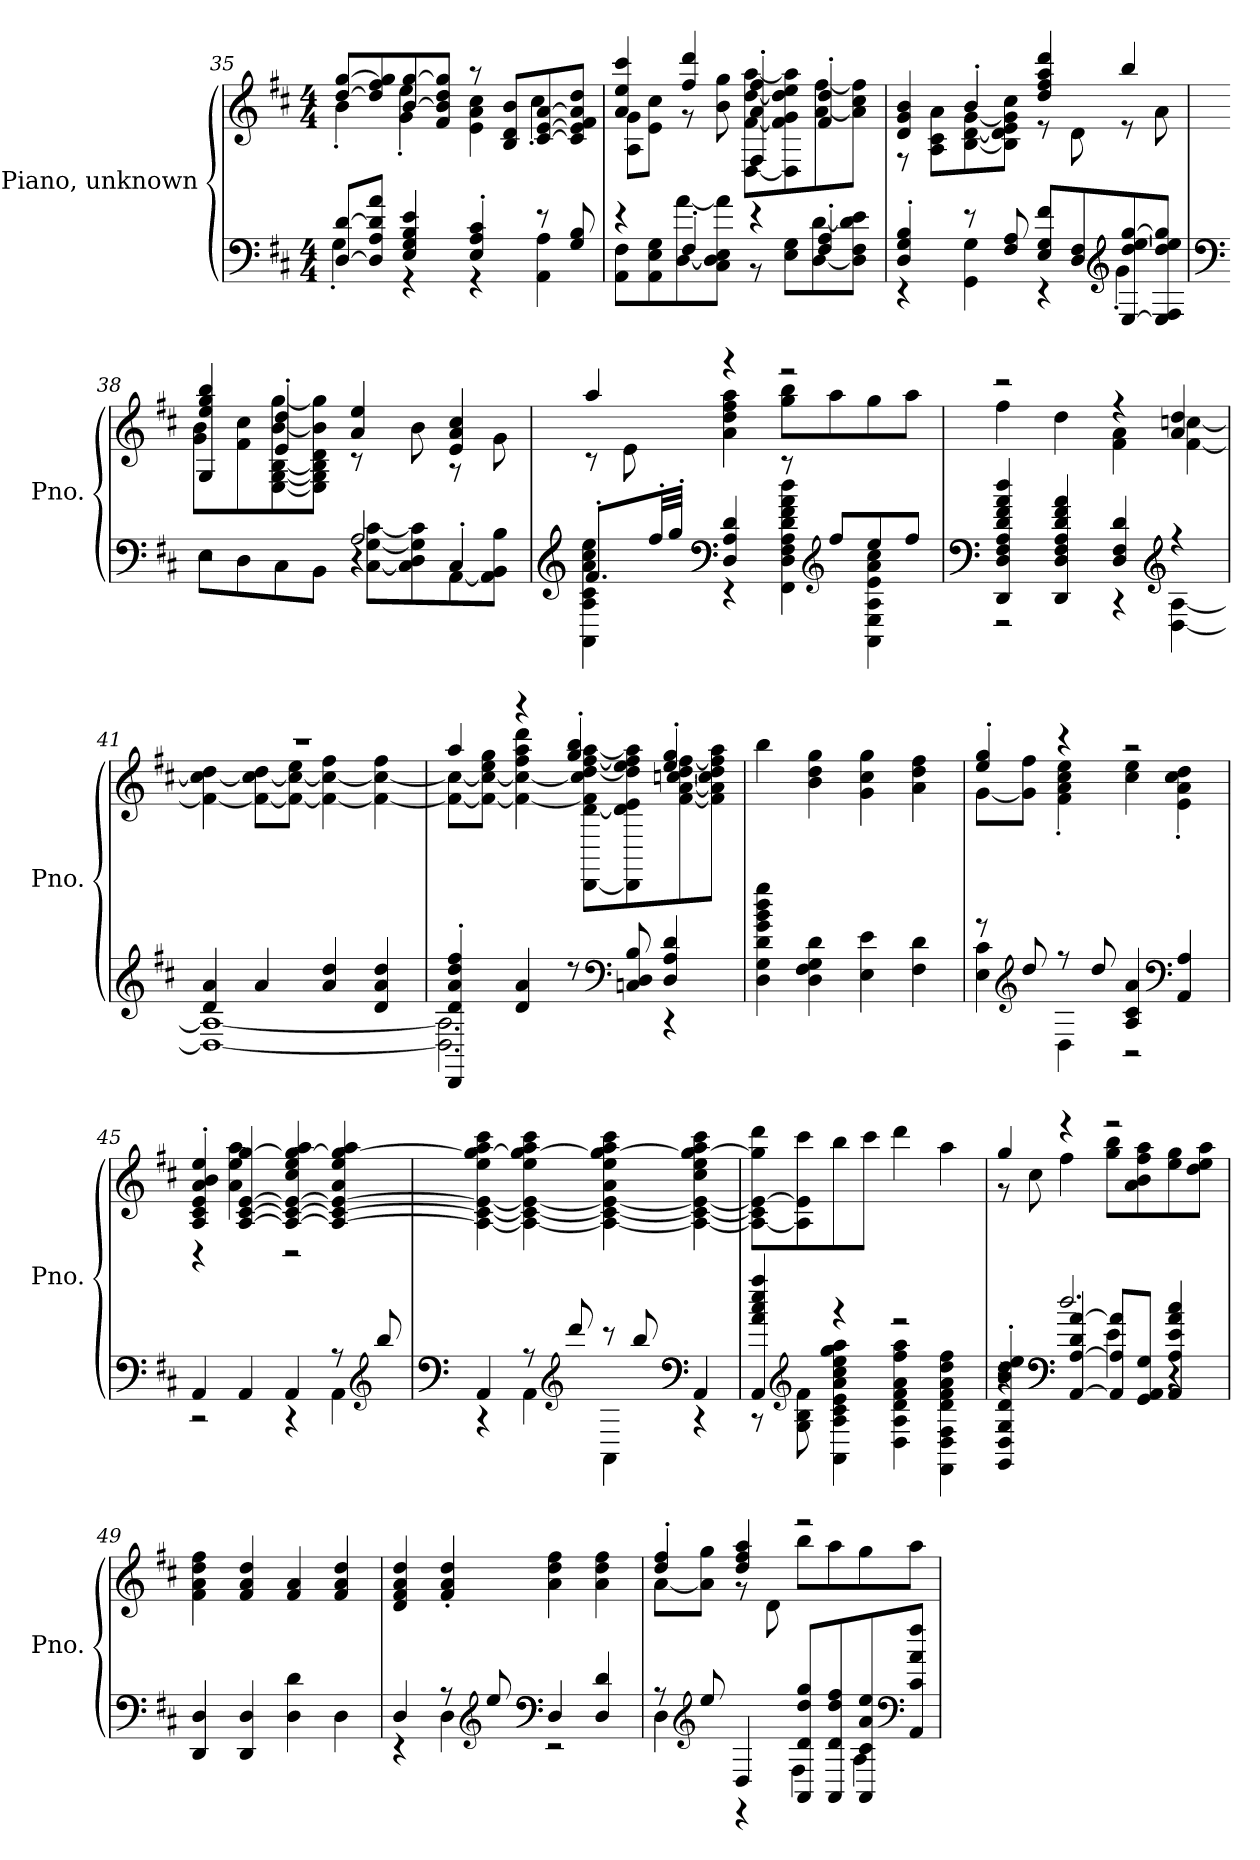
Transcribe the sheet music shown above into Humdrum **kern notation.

**kern	**kern
*part1	*part1
*staff2	*staff1
*I"Piano, unknown	*
*I'Pno.	*
!!LO:LB:g=z
*clefF4	*clefG2
*k[f#c#]	*k[f#c#]
*M4/4	*M4/4
=35	=35
*^	*^
[8D/ [8d/L	4G'\	[8dd/ [8gg/L	4b'\
8D/] 8A/ 8d/] 8a/J	.	8dd/] 8ff#/ 8gg/]	.
4E/ 4G/ 4B/ 4e/	4r	[8b/ [8gg/	4g\' 4ee\'
.	.	8f#/ 8b/] 8dd/ 8gg/]J	.
4E/' 4A/' 4c#/'	4r	8r	4e\ 4a\ 4cc#\
.	.	8B/ 8d/ 8b/L	.
8r	4AA\ 4A\	[8c#/ [8e/ [8a/	4cc#'\
8G/ 8B/	.	8c#/] 8e/] 8f#/ 8a/] 8dd/J	.
=36	=36	=36	=36
4r	8AA\ 8F#\L	4a/ 4ee/ 4ccc#/	8A\ 8g\L
.	8AA\ 8E\ 8G\	.	8e\ 8cc#\J
4F#'/	[8D\ [8a\	4ff#/ 4ddd/	8r
.	8C#\ 8D\] 8E\ 8a\]J	.	8b\ 8gg\
4r	8r	4F#/' 4a/' 4ff#/'	[8D\ [8f#\ [8dd\ [8aa\L
.	8E\ 8G\L	.	8D\] 8f#\] 8g\ 8dd\] 8ee\ 8aa\]
4F#/' 4A/'	[8D\ [8d\	4f#/' 4dd/'	[8a\ [8ff#\
.	8D\] 8F#\ 8d\] 8e\J	.	8a\] 8cc#\ 8ff#\]J
=37	=37	=37	=37
4D/' 4G/' 4B/'	4r	4d/ 4g/ 4b/	8r
.	.	.	8A\ 8c#\ 8a\L
8r	4GG\ 4G\	4b'/	[8B\ [8d\ [8g\
8F#/ 8A/	.	.	8B\] 8d\] 8e\ 8g\] 8cc#\J
8E/ 8G/ 8f#/L	4r	4dd/ 4ff#/ 4aa/ 4ddd/	8r
8D/ 8F#/	.	.	8d\
*clefG2	*	*	*
[8E/ [8dd/ [8ee/ [8gg/	4g'\	4bb/	8r
8E/] 8F#/ 8dd/] 8ee/] 8gg/]J	.	.	8a\
*v	*v	*	*
!!LO:LB:g=z	!!
=38	=38	=38
*clefF4	*	*
*^	*	*
*	*^	*	*
2r	8E\L	2r	4G/ 4ee/ 4gg/ 4bb/	8g\ 8b\L
.	8D\	.	.	8f#\ 8cc#\
.	8C#\	.	4e/' 4dd/'	[8E\ [8G\ [8B\ [8b\ [8gg\
.	8BB\J	.	.	8E\] 8G\] 8B\] 8d\ 8b\] 8gg\]J
2A/	[8C#\ [8G\ [8c#\L	4r	4a/ 4ee/	8r
.	8C#\] 8D\ 8G\] 8c#\]	.	.	8b\
.	[8AA\	4C#'/	4e/ 4a/ 4cc#/	8r
.	8AA\] 8BB\ 8B\J	.	.	8g\
*v	*v	*v	*	*
=39	=39	=39
*clefG2	*	*
*^	*	*
8.f#'/L	4AA\ 4A\ 4c#\ 4a\ 4cc#\ 4ee\	4aa/	8r
.	.	.	8e\
32ff#'/LL	.	.	.
32gg'/JJJ	.	.	.
*clefF4	*	*	*
4D/ 4A/ 4d/	4r	4r	4a\ 4dd\ 4ff#\ 4aa\
8r	4FF#\ 4D\ 4F#\ 4A\ 4d\ 4f#\ 4a\ 4dd\	2r	8gg\ 8bb\L
*clefG2	*	*	*
8ff#/L	.	.	8aa\
8ee/	4AA\ 4E\ 4A\ 4e\ 4a\ 4cc#\	.	8gg\
8ff#/J	.	.	8aa\J
=40	=40	=40	=40
*clefF4	*	*	*
4DD/ 4D/ 4F#/ 4A/ 4d/ 4f#/ 4a/ 4dd/	2r	2r	4ff#\
4DD/ 4D/ 4F#/ 4A/ 4d/ 4f#/ 4a/	.	.	4dd\
4D/ 4F#/ 4d/	4r	4r	4f#\ 4a\
*clefG2	*	*	*
4r	[4D\ [4A\	4a/ 4dd/	[4f#\ [4ccn\
!!LO:PB:g=z	!!
=41	=41	=41	=41
4d/ 4a/	1D_ 1A_	1r	4f#\_ 4cc\_ 4dd\
4a/	.	.	8f#\_ 8cc\_ 8dd\L
.	.	.	8f#\_ 8cc\_ 8ee\J
4a/ 4dd/	.	.	4f#\_ 4cc\_ 4ff#\
4d/ 4a/ 4dd/	.	.	4f#\_ 4cc\_ 4ff#\
=42	=42	=42	=42
4DD/' 4d/' 4a/' 4dd/' 4ff#/'	2.D\] 2.A\]	4aa/	8f#\_ 8cc\_L
.	.	.	8f#\_ 8cc\_ 8ee\ 8gg\J
4d/ 4a/	.	4r	4f#\_ 4cc\_ 4ff#\ 4aa\ 4ddd\
8r	.	4gg/' 4bb/'	[8DD\ [8d\ 8f#\] 8cc\] [8dd\ [8ff#\ [8aa\L
*clefF4	*	*	*
8Cn/ 8D/ 8B/	.	.	8DD\] 8d\] 8e\ 8dd\] 8ee\ 8ff#\] 8aa\]
4D/ 4A/ 4d/	4r	4ee/' 4gg/'	[8f#\ [8a\ [8ccn\ [8dd\ [8ff#\
.	.	.	8f#\] 8a\] 8cc\] 8dd\] 8ff#\] 8aa\J
*v	*v	*	*
*	*v	*v
=43	=43
4D\ 4G\ 4d\ 4g\ 4b\ 4dd\ 4gg\	4bb\
4D\ 4F#\ 4G\ 4d\	4b\ 4dd\ 4gg\
4E\ 4e\	4g\ 4cc#\ 4gg\
4F#\ 4d\	4a\ 4dd\ 4ff#\
=44	=44
*^	*^
8r	4E\ 4c#\	4ee/' 4gg/'	[8g\L
*clefG2	*	*	*
8dd/	.	.	8g\] 8ff#\J
8r	4D\	4r	4f#\' 4a\' 4cc#\' 4ee\'
8dd/	.	.	.
4A/ 4c#/ 4a/	2r	2r	4cc#\ 4ee\
*clefF4	*	*	*
4AA/ 4A/	.	.	4e\' 4a\' 4cc#\' 4dd\'
!!LO:LB:g=z	!!
=45	=45	=45	=45
4AA/	2r	4A/' 4c#/' 4e/' 4a/' 4b/' 4ee/'	4r
4AA/	.	[4A/ [4c#/ [4e/ [4gg/	4a\ 4ee\ 4aa\
4AA/	4r	4A/_ 4c#/_ 4e/_ 4cc#/ 4ee/ 4gg/_ 4aa/	2r
8r	4AA\	4A/_ 4c#/_ 4e/_ 4a/ 4ee/ 4gg/_ 4aa/	.
*clefG2	*	*	*
8bb/	.	.	.
*	*	*v	*v
=46	=46	=46
*clefF4	*	*
4AA/	4r	4A\_ 4c#\_ 4e\_ 4ee\ 4gg\_ 4aa\ 4ccc#\
8r	4AA\	4A\_ 4c#\_ 4e\_ 4ee\ 4gg\_ 4aa\ 4ccc#\
*clefG2	*	*
8ddd/	.	.
8r	4AA\	4A\_ 4c#\_ 4e\_ 4a\ 4ee\ 4gg\_ 4aa\ 4ccc#\
8bb/	.	.
*clefF4	*	*
4AA/	4r	4A\_ 4c#\_ 4e\_ 4cc#\ 4ee\ 4gg\_ 4aa\ 4ccc#\
=47	=47	=47
4AA/ 4a/ 4cc#/ 4ee/ 4aa/	8r	8A\_ 8c#\] 8e\_ 8gg\] 8ddd\L
*clefG2	*	*
.	8G\ 8B\ 8f#\	8A\] 8e\] 8ccc#\
4r	4AA\ 4A\ 4c#\ 4e\ 4a\ 4cc#\ 4ee\ 4gg\ 4aa\	8bb\
.	.	8ccc#\J
2r	4D\ 4A\ 4d\ 4f#\ 4a\ 4ff#\ 4aa\	4ddd\
.	4FF#\ 4D\ 4F#\ 4d\ 4f#\ 4a\ 4dd\ 4ff#\	4aa\
!!LO:LB:g=z
=48	=48	=48
*	*^	*^
4r	2r	4GG/' 4D/' 4G/' 4d/' 4b/' 4dd/' 4ee/'	4gg/	8r
.	.	.	.	8cc#\
*clefF4	*	*	*	*
2.dd/	.	[4AA/ [4A/ 4d/ [4a/	4r	4ff#\
.	4e\	8AA/] 8A/] 8a/]L	2r	8gg\ 8bb\L
.	.	8GG/ 8AA/ 8G/J	.	8a\ 8b\ 8ff#\ 8aa\
.	4r	4AA/ 4A/ 4e/ 4a/ 4cc#/	.	8ee\ 8gg\
.	.	.	.	8dd\ 8ee\ 8aa\J
*v	*v	*v	*	*
*	*v	*v
=49	=49
4DD/ 4D/	4f#\ 4a\ 4dd\ 4ff#\
4DD/ 4D/	4f#/ 4a/ 4dd/
4D\ 4d\	4f#/ 4a/
4D\	4f#/ 4a/ 4dd/
=50	=50
*^	*
4D/	4r	4d/ 4f#/ 4a/ 4dd/
8r	4D\	4f#/' 4a/' 4dd/'
*clefG2	*	*
8ee/	.	.
*clefF4	*	*
4D/	2r	4a\ 4dd\ 4ff#\
4D/ 4d/	.	4a\ 4dd\ 4ff#\
=51	=51	=51
*	*	*^
8r	4D\	4dd/' 4ff#/'	[8a\L
*clefG2	*	*	*
8ee/	.	.	8a\] 8gg\J
4D/	4r	4dd/ 4ff#/ 4aa/	8r
.	.	.	8d\
8AA/ 8d/ 8dd/ 8gg/L	4F#\	2r	8bb\L
8AA/ 8d/ 8dd/ 8ff#/	.	.	8aa\
8AA/ 8c#/ 8a/ 8ee/	4A\	.	8gg\
*clefF4	*	*	*
8AA/ 8c#/ 8a/ 8ff#/J	.	.	8aa\J
*v	*v	*	*
*	*v	*v
=	=
*-	*-
